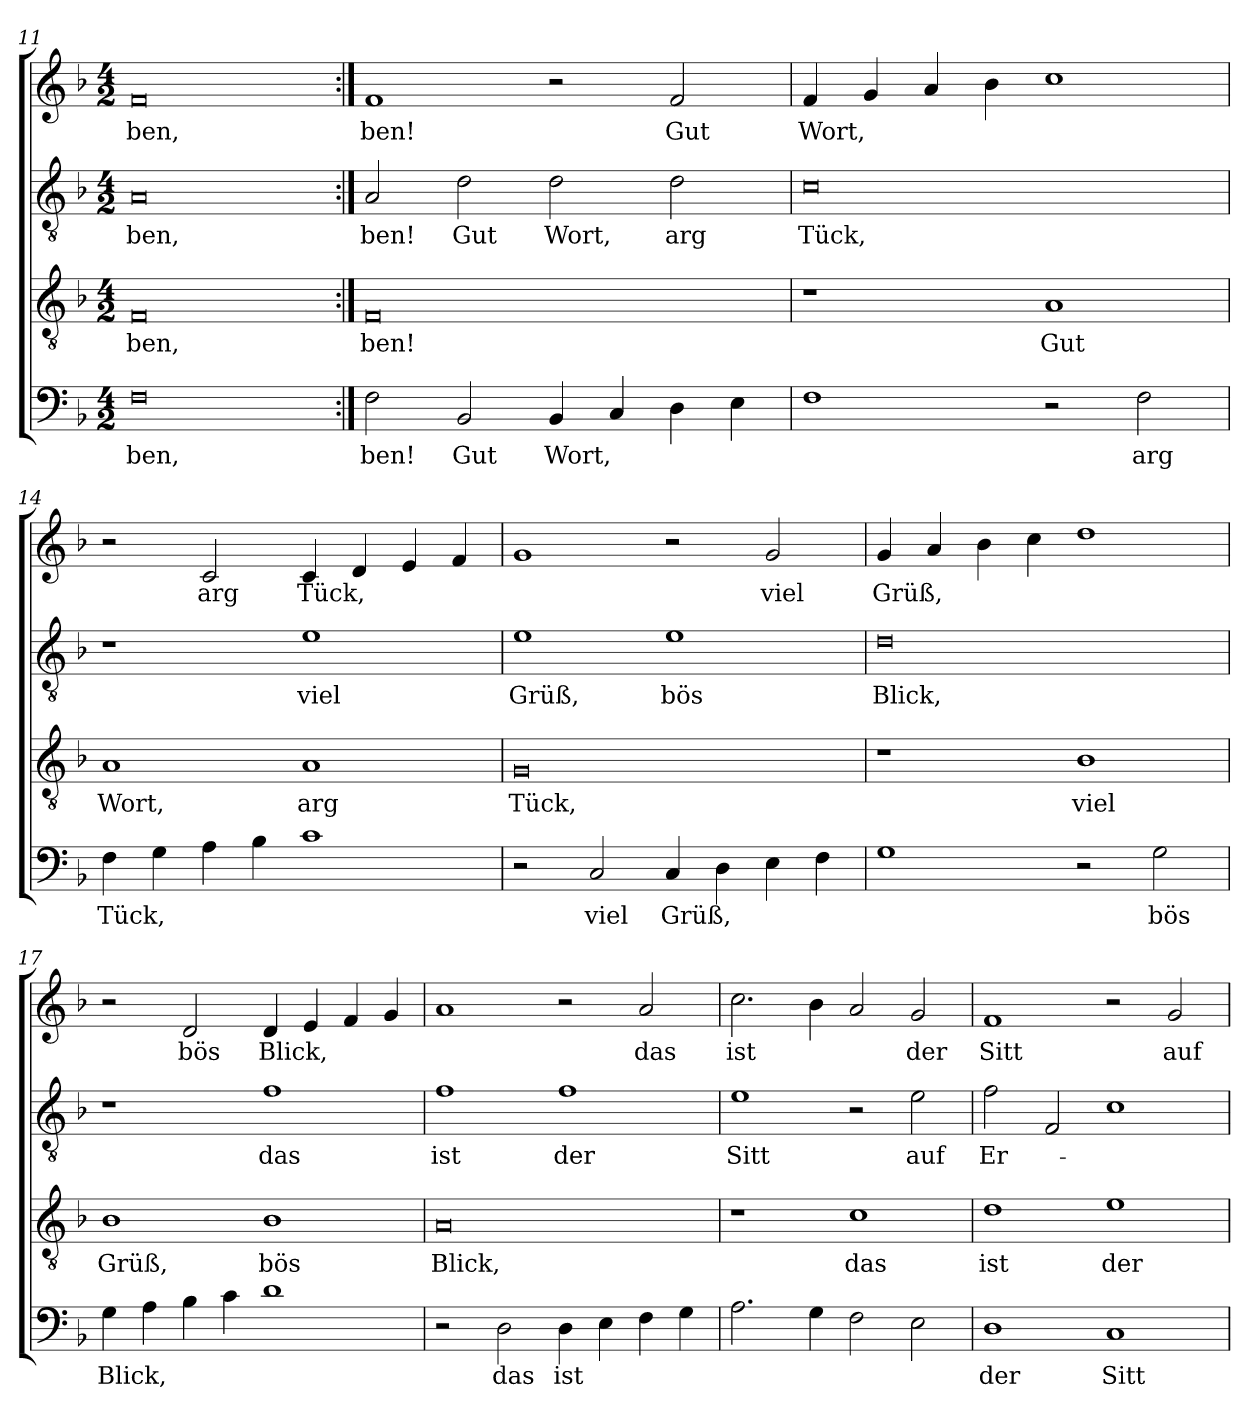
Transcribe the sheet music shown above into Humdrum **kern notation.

**kern	**text	**kern	**text	**kern	**text	**kern	**text
*part4	*part4	*part3	*part3	*part2	*part2	*part1	*part1
*staff4	*staff4	*staff3	*staff3	*staff2	*staff2	*staff1	*staff1
*clefF4	*	*clefGv2	*	*clefGv2	*	*clefG2	*
*k[b-]	*	*k[b-]	*	*k[b-]	*	*k[b-]	*
*F:	*	*F:	*	*F:	*	*F:	*
*M4/2	*	*M4/2	*	*M4/2	*	*M4/2	*
=11	=11	=11	=11	=11	=11	=11	=11
!	!LO:LY:b	!	!LO:LY:b	!	!LO:LY:b	!	!LO:LY:b
0F	-ben,	0F	-ben,	0A	-ben,	0f	-ben,
!!LO:LB:g=z
=12:|!	=12:|!	=12:|!	=12:|!	=12:|!	=12:|!	=12:|!	=12:|!
!	!LO:LY:b	!	!LO:LY:b	!	!LO:LY:b	!	!LO:LY:b
2F\	ben!	0F	ben!	2A/	ben!	1f	ben!
!	!LO:LY:b	!	!	!	!LO:LY:b	!	!
2BB-/	Gut	.	.	2d\	Gut	.	.
!	!LO:LY:b	!	!	!	!LO:LY:b	!	!
4BB-/	Wort,	.	.	2d\	Wort,	2r	.
4C/	.	.	.	.	.	.	.
!	!	!	!	!	!LO:LY:b	!	!LO:LY:b
4D\	.	.	.	2d\	arg	2f/	Gut
4E\	.	.	.	.	.	.	.
=13	=13	=13	=13	=13	=13	=13	=13
!	!	!	!	!	!LO:LY:b	!	!LO:LY:b
1F	.	1r	.	0c	Tück,	4f/	Wort,
.	.	.	.	.	.	4g/	.
.	.	.	.	.	.	4a/	.
.	.	.	.	.	.	4b-\	.
!	!	!	!LO:LY:b	!	!	!	!
2r	.	1A	Gut	.	.	1cc	.
!	!LO:LY:b	!	!	!	!	!	!
2F\	arg	.	.	.	.	.	.
=14	=14	=14	=14	=14	=14	=14	=14
!	!LO:LY:b	!	!LO:LY:b	!	!	!	!
4F\	Tück,	1A	Wort,	1r	.	2r	.
4G\	.	.	.	.	.	.	.
!	!	!	!	!	!	!	!LO:LY:b
4A\	.	.	.	.	.	2c/	arg
4B-\	.	.	.	.	.	.	.
!	!	!	!LO:LY:b	!	!LO:LY:b	!	!LO:LY:b
1c	.	1A	arg	1e	viel	4c/	Tück,
.	.	.	.	.	.	4d/	.
.	.	.	.	.	.	4e/	.
.	.	.	.	.	.	4f/	.
=15	=15	=15	=15	=15	=15	=15	=15
!	!	!	!LO:LY:b	!	!LO:LY:b	!	!
2r	.	0G	Tück,	1e	Grüß,	1g	.
!	!LO:LY:b	!	!	!	!	!	!
2C/	viel	.	.	.	.	.	.
!	!LO:LY:b	!	!	!	!LO:LY:b	!	!
4C/	Grüß,	.	.	1e	bös	2r	.
4D\	.	.	.	.	.	.	.
!	!	!	!	!	!	!	!LO:LY:b
4E\	.	.	.	.	.	2g/	viel
4F\	.	.	.	.	.	.	.
=16	=16	=16	=16	=16	=16	=16	=16
!	!	!	!	!	!LO:LY:b	!	!LO:LY:b
1G	.	1r	.	0d	Blick,	4g/	Grüß,
.	.	.	.	.	.	4a/	.
.	.	.	.	.	.	4b-\	.
.	.	.	.	.	.	4cc\	.
!	!	!	!LO:LY:b	!	!	!	!
2r	.	1B-	viel	.	.	1dd	.
!	!LO:LY:b	!	!	!	!	!	!
2G\	bös	.	.	.	.	.	.
!!LO:LB:g=z
=17	=17	=17	=17	=17	=17	=17	=17
!	!LO:LY:b	!	!LO:LY:b	!	!	!	!
4G\	Blick,	1B-	Grüß,	1r	.	2r	.
4A\	.	.	.	.	.	.	.
!	!	!	!	!	!	!	!LO:LY:b
4B-\	.	.	.	.	.	2d/	bös
4c\	.	.	.	.	.	.	.
!	!	!	!LO:LY:b	!	!LO:LY:b	!	!LO:LY:b
1d	.	1B-	bös	1f	das	4d/	Blick,
.	.	.	.	.	.	4e/	.
.	.	.	.	.	.	4f/	.
.	.	.	.	.	.	4g/	.
=18	=18	=18	=18	=18	=18	=18	=18
!	!	!	!LO:LY:b	!	!LO:LY:b	!	!
2r	.	0A	Blick,	1f	ist	1a	.
!	!LO:LY:b	!	!	!	!	!	!
2D\	das	.	.	.	.	.	.
!	!LO:LY:b	!	!	!	!LO:LY:b	!	!
4D\	ist	.	.	1f	der	2r	.
4E\	.	.	.	.	.	.	.
!	!	!	!	!	!	!	!LO:LY:b
4F\	.	.	.	.	.	2a/	das
4G\	.	.	.	.	.	.	.
=19	=19	=19	=19	=19	=19	=19	=19
!	!	!	!	!	!LO:LY:b	!	!LO:LY:b
2.A\	.	1r	.	1e	Sitt	2.cc\	ist
4G\	.	.	.	.	.	4b-\	.
!	!	!	!LO:LY:b	!	!	!	!
2F\	.	1c	das	2r	.	2a/	.
!	!	!	!	!	!LO:LY:b	!	!LO:LY:b
2E\	.	.	.	2e\	auf	2g/	der
=20	=20	=20	=20	=20	=20	=20	=20
!	!LO:LY:b	!	!LO:LY:b	!	!LO:LY:b	!	!LO:LY:b
1D	der	1d	ist	2f\	Er-	1f	Sitt
.	.	.	.	2F/	.	.	.
!	!LO:LY:b	!	!LO:LY:b	!	!	!	!
1C	Sitt	1e	der	1c	.	2r	.
!	!	!	!	!	!	!	!LO:LY:b
.	.	.	.	.	.	2g/	auf
=	=	=	=	=	=	=	=
*-	*-	*-	*-	*-	*-	*-	*-
